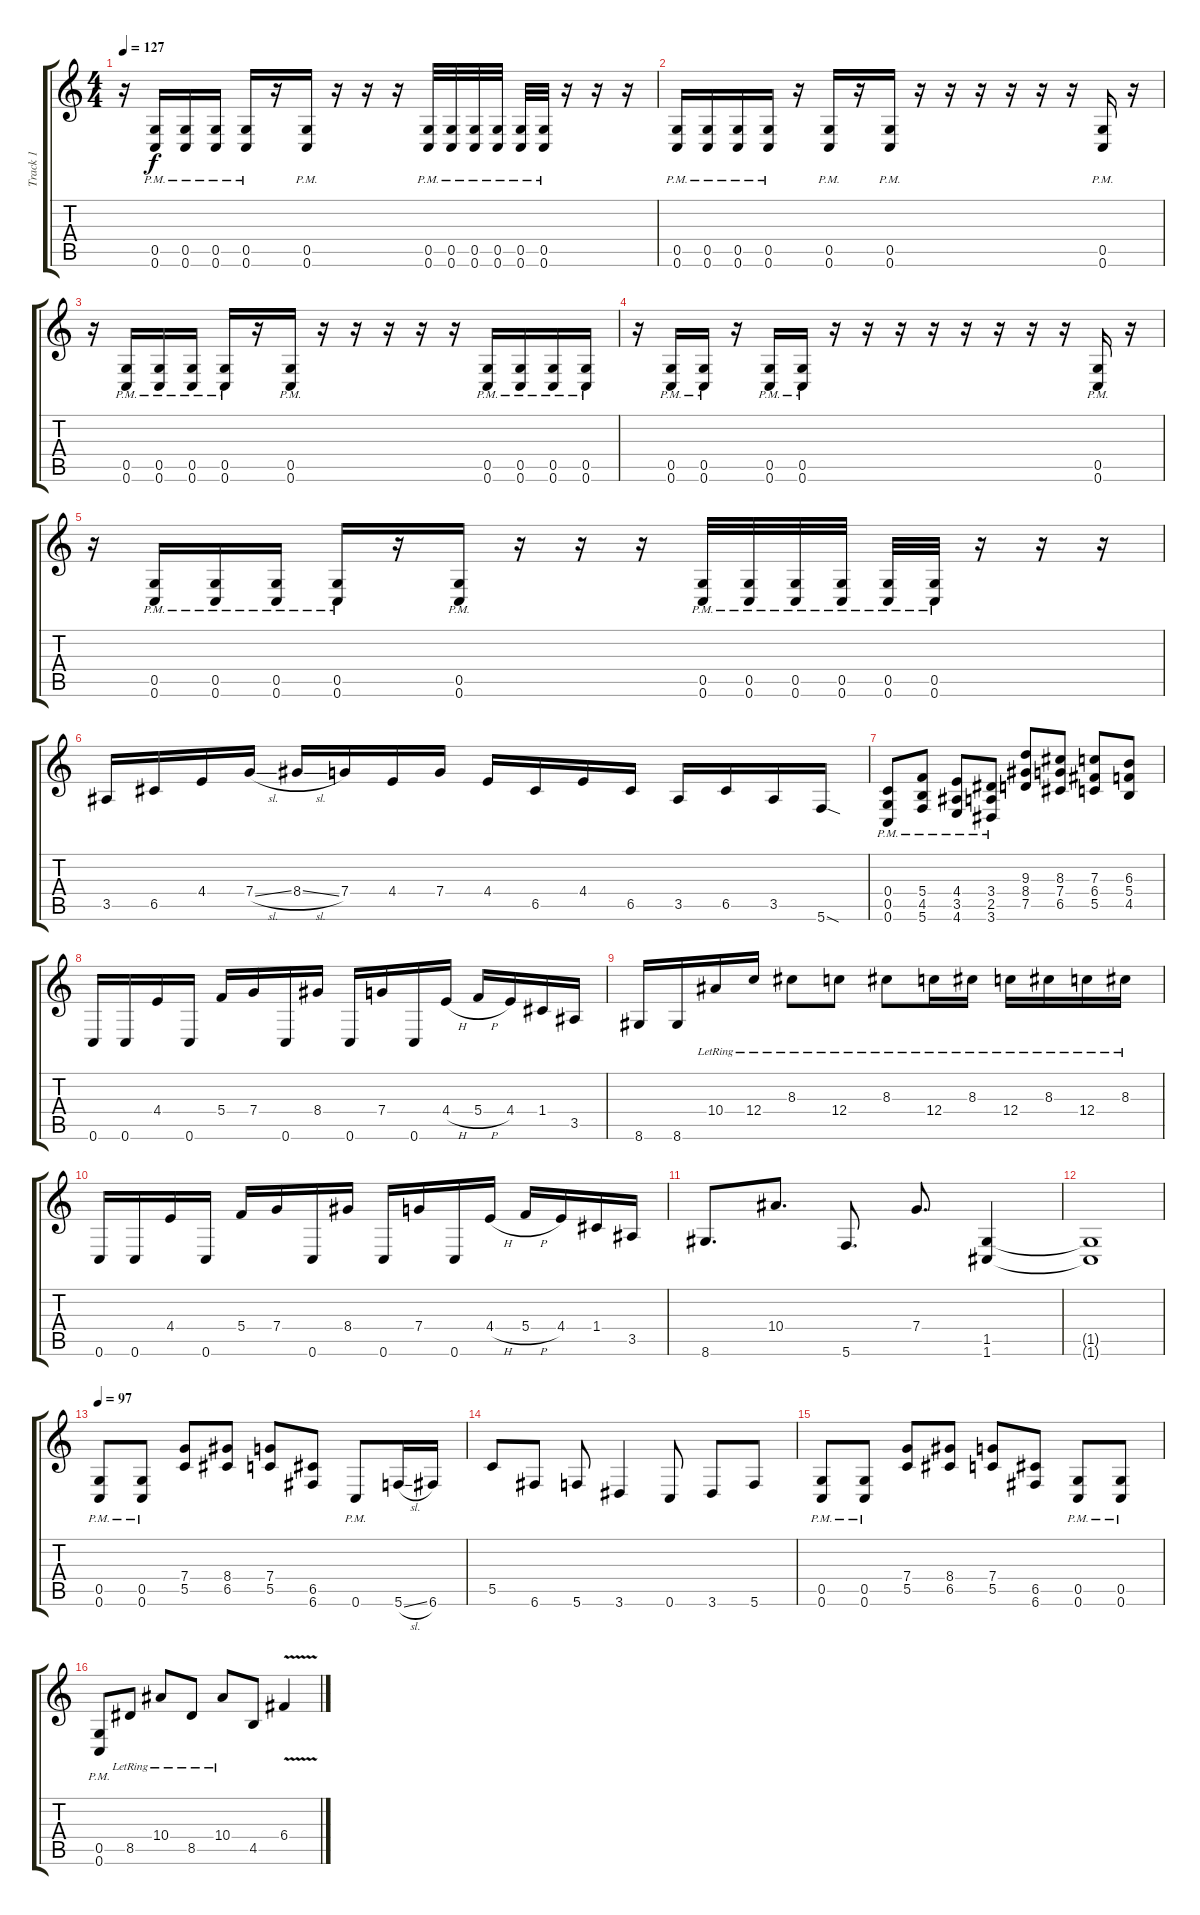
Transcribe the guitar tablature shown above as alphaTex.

\track ("Track 1" "Track 1") {instrument distortionguitar}
\staff {score tabs}
\tuning (D4 A3 F3 C3 G2 C2) {hide}
\ts (4 4)
\tempo 127
\clef g2
\ks c
r.16{dy f} (0.5{pm} 0.6{pm}).16 (0.5{pm} 0.6{pm}).16 (0.5{pm} 0.6{pm}).16 (0.5{pm} 0.6{pm}).16 r.16 (0.5{pm} 0.6{pm}).16 r.16 r.16 r.16 (0.5{pm} 0.6{pm}).32 (0.5{pm} 0.6{pm}).32 (0.5{pm} 0.6{pm}).32 (0.5{pm} 0.6{pm}).32 (0.5{pm} 0.6{pm}).32 (0.5{pm} 0.6{pm}).32 r.16 r.16 r.16 |
(0.5{pm} 0.6{pm}).16 (0.5{pm} 0.6{pm}).16 (0.5{pm} 0.6{pm}).16 (0.5{pm} 0.6{pm}).16 r.16 (0.5{pm} 0.6{pm}).16 r.16 (0.5{pm} 0.6{pm}).16 r.16 r.16 r.16 r.16 r.16 r.16 (0.5{pm} 0.6{pm}).16 r.16 |
r.16 (0.5{pm} 0.6{pm}).16 (0.5{pm} 0.6{pm}).16 (0.5{pm} 0.6{pm}).16 (0.5{pm} 0.6{pm}).16 r.16 (0.5{pm} 0.6{pm}).16 r.16 r.16 r.16 r.16 r.16 (0.5{pm} 0.6{pm}).16 (0.5{pm} 0.6{pm}).16 (0.5{pm} 0.6{pm}).16 (0.5{pm} 0.6{pm}).16 |
r.16 (0.5{pm} 0.6{pm}).16 (0.5{pm} 0.6{pm}).16 r.16 (0.5{pm} 0.6{pm}).16 (0.5{pm} 0.6{pm}).16 r.16 r.16 r.16 r.16 r.16 r.16 r.16 r.16 (0.5{pm} 0.6{pm}).16 r.16 |
r.16 (0.5{pm} 0.6{pm}).16 (0.5{pm} 0.6{pm}).16 (0.5{pm} 0.6{pm}).16 (0.5{pm} 0.6{pm}).16 r.16 (0.5{pm} 0.6{pm}).16 r.16 r.16 r.16 (0.5{pm} 0.6{pm}).32 (0.5{pm} 0.6{pm}).32 (0.5{pm} 0.6{pm}).32 (0.5{pm} 0.6{pm}).32 (0.5{pm} 0.6{pm}).32 (0.5{pm} 0.6{pm}).32 r.16 r.16 r.16 |
3.5.16 6.5.16 4.4.16 7.4{sl}.16 8.4{sl}.16 7.4.16 4.4.16 7.4.16 4.4.16 6.5.16 4.4.16 6.5.16 3.5.16 6.5.16 3.5.16 5.6{sod}.16 |
(0.4{pm} 0.5{pm} 0.6{pm}).8 (5.4{pm} 4.5{pm} 5.6{pm}).8 (4.4{pm} 3.5{pm} 4.6{pm}).8 (3.4{pm} 2.5{pm} 3.6{pm}).8 (9.3 8.4 7.5).8 (8.3 7.4 6.5).8 (7.3 6.4 5.5).8 (6.3 5.4 4.5).8 |
0.6.16 0.6.16 4.4.16 0.6.16 5.4.16 7.4.16 0.6.16 8.4.16 0.6.16 7.4.16 0.6.16 4.4{h}.16 5.4{h}.16 4.4.16 1.4.16 3.5.16 |
8.6.16 8.6.16 10.4{lr}.16 12.4{lr}.16 8.3{lr}.8 12.4{lr}.8 8.3{lr}.8 12.4{lr}.16 8.3{lr}.16 12.4{lr}.16 8.3{lr}.16 12.4{lr}.16 8.3{lr}.16 |
0.6.16 0.6.16 4.4.16 0.6.16 5.4.16 7.4.16 0.6.16 8.4.16 0.6.16 7.4.16 0.6.16 4.4{h}.16 5.4{h}.16 4.4.16 1.4.16 3.5.16 |
8.6.8{d} 10.4.8{d} 5.6.8{d} 7.4.8{d} (1.5 1.6).4 |
(1.5{t} 1.6{t}).1 |
\tempo 97
(0.5{pm} 0.6{pm}).8 (0.5{pm} 0.6{pm}).8 (7.4 5.5).8 (8.4 6.5).8 (7.4 5.5).8 (6.5 6.6).8 0.6{pm}.8 5.6{sl}.16 6.6.16 |
5.5.8 6.6.8 5.6.8 3.6.4 0.6.8 3.6.8 5.6.8 |
(0.5{pm} 0.6{pm}).8 (0.5{pm} 0.6{pm}).8 (7.4 5.5).8 (8.4 6.5).8 (7.4 5.5).8 (6.5 6.6).8 (0.5{pm} 0.6{pm}).8 (0.5{pm} 0.6{pm}).8 |
(0.5{pm} 0.6{pm}).8 8.5{lr}.8 10.4{lr}.8 8.5{lr}.8 10.4{lr}.8 4.5.8 6.4{v}.4
